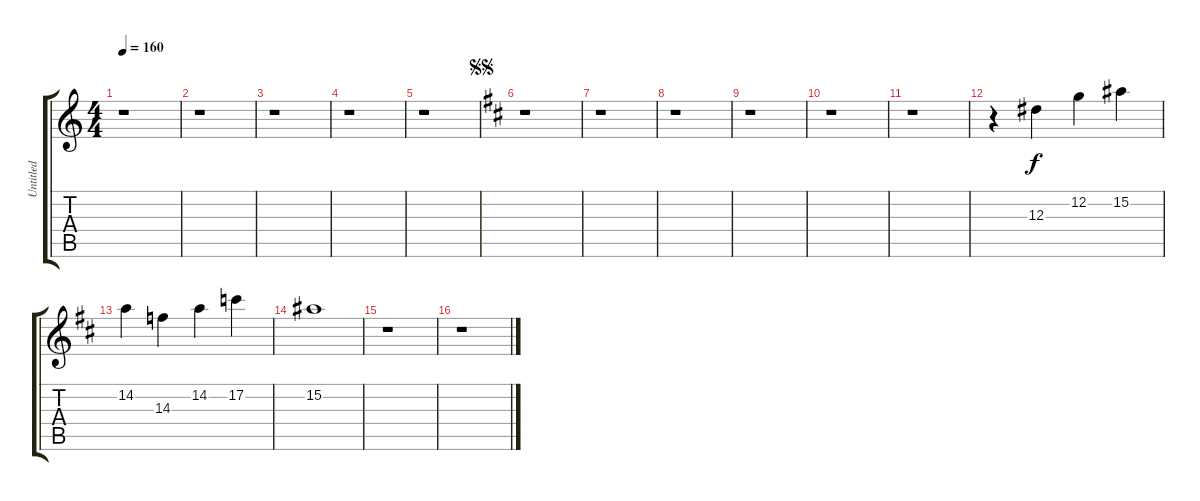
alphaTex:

\track ("Untitled" "Untitled") {instrument distortionguitar}
\staff {score tabs}
\tuning (C4 G3 Eb3 Bb2 F2 C2) {hide}
\ts (4 4)
\tempo 160
\clef g2
\ks c
r.1{dy f} |
r.1 |
r.1 |
r.1 |
r.1 |
\jump segnosegno
\ks d
r.1 |
r.1 |
r.1 |
r.1 |
r.1 |
r.1 |
r.4 12.3.4 12.2.4 15.2.4 |
14.2.4 14.3.4 14.2.4 17.2.4 |
15.2.1 |
r.1 |
r.1
